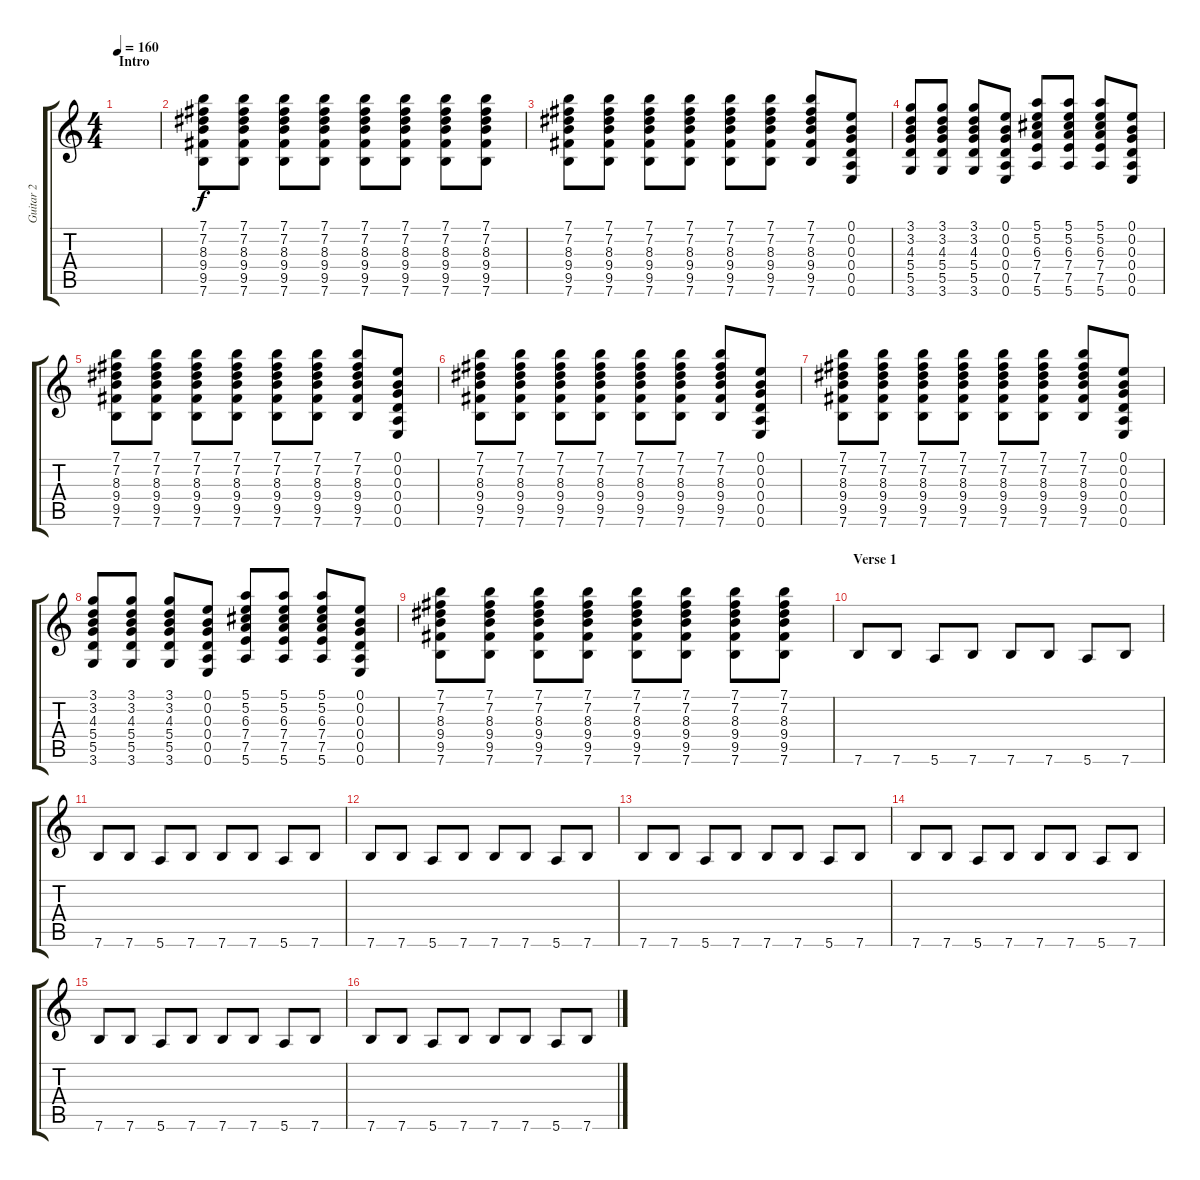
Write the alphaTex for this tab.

\track ("Guitar 2" "Guitar 2") {instrument overdrivenguitar}
\staff {score tabs}
\tuning (E4 B3 G3 D3 A2 E2) {hide}
\ts (4 4)
\section ("" "Intro")
\tempo 160
\clef g2
\ks c
|
(7.1 7.2 8.3 9.4 9.5 7.6).8 (7.1 7.2 8.3 9.4 9.5 7.6).8 (7.1 7.2 8.3 9.4 9.5 7.6).8 (7.1 7.2 8.3 9.4 9.5 7.6).8 (7.1 7.2 8.3 9.4 9.5 7.6).8 (7.1 7.2 8.3 9.4 9.5 7.6).8 (7.1 7.2 8.3 9.4 9.5 7.6).8 (7.1 7.2 8.3 9.4 9.5 7.6).8 |
(7.1 7.2 8.3 9.4 9.5 7.6).8 (7.1 7.2 8.3 9.4 9.5 7.6).8 (7.1 7.2 8.3 9.4 9.5 7.6).8 (7.1 7.2 8.3 9.4 9.5 7.6).8 (7.1 7.2 8.3 9.4 9.5 7.6).8 (7.1 7.2 8.3 9.4 9.5 7.6).8 (7.1 7.2 8.3 9.4 9.5 7.6).8 (0.1 0.2 0.3 0.4 0.5 0.6).8 |
(3.1 3.2 4.3 5.4 5.5 3.6).8 (3.1 3.2 4.3 5.4 5.5 3.6).8 (3.1 3.2 4.3 5.4 5.5 3.6).8 (0.1 0.2 0.3 0.4 0.5 0.6).8 (5.1 5.2 6.3 7.4 7.5 5.6).8 (5.1 5.2 6.3 7.4 7.5 5.6).8 (5.1 5.2 6.3 7.4 7.5 5.6).8 (0.1 0.2 0.3 0.4 0.5 0.6).8 |
(7.1 7.2 8.3 9.4 9.5 7.6).8 (7.1 7.2 8.3 9.4 9.5 7.6).8 (7.1 7.2 8.3 9.4 9.5 7.6).8 (7.1 7.2 8.3 9.4 9.5 7.6).8 (7.1 7.2 8.3 9.4 9.5 7.6).8 (7.1 7.2 8.3 9.4 9.5 7.6).8 (7.1 7.2 8.3 9.4 9.5 7.6).8 (0.1 0.2 0.3 0.4 0.5 0.6).8 |
(7.1 7.2 8.3 9.4 9.5 7.6).8 (7.1 7.2 8.3 9.4 9.5 7.6).8 (7.1 7.2 8.3 9.4 9.5 7.6).8 (7.1 7.2 8.3 9.4 9.5 7.6).8 (7.1 7.2 8.3 9.4 9.5 7.6).8 (7.1 7.2 8.3 9.4 9.5 7.6).8 (7.1 7.2 8.3 9.4 9.5 7.6).8 (0.1 0.2 0.3 0.4 0.5 0.6).8 |
(7.1 7.2 8.3 9.4 9.5 7.6).8 (7.1 7.2 8.3 9.4 9.5 7.6).8 (7.1 7.2 8.3 9.4 9.5 7.6).8 (7.1 7.2 8.3 9.4 9.5 7.6).8 (7.1 7.2 8.3 9.4 9.5 7.6).8 (7.1 7.2 8.3 9.4 9.5 7.6).8 (7.1 7.2 8.3 9.4 9.5 7.6).8 (0.1 0.2 0.3 0.4 0.5 0.6).8 |
(3.1 3.2 4.3 5.4 5.5 3.6).8 (3.1 3.2 4.3 5.4 5.5 3.6).8 (3.1 3.2 4.3 5.4 5.5 3.6).8 (0.1 0.2 0.3 0.4 0.5 0.6).8 (5.1 5.2 6.3 7.4 7.5 5.6).8 (5.1 5.2 6.3 7.4 7.5 5.6).8 (5.1 5.2 6.3 7.4 7.5 5.6).8 (0.1 0.2 0.3 0.4 0.5 0.6).8 |
(7.1 7.2 8.3 9.4 9.5 7.6).8 (7.1 7.2 8.3 9.4 9.5 7.6).8 (7.1 7.2 8.3 9.4 9.5 7.6).8 (7.1 7.2 8.3 9.4 9.5 7.6).8 (7.1 7.2 8.3 9.4 9.5 7.6).8 (7.1 7.2 8.3 9.4 9.5 7.6).8 (7.1 7.2 8.3 9.4 9.5 7.6).8 (7.1 7.2 8.3 9.4 9.5 7.6).8 |
\section ("" "Verse 1")
7.6.8 7.6.8 5.6.8 7.6.8 7.6.8 7.6.8 5.6.8 7.6.8 |
7.6.8 7.6.8 5.6.8 7.6.8 7.6.8 7.6.8 5.6.8 7.6.8 |
7.6.8 7.6.8 5.6.8 7.6.8 7.6.8 7.6.8 5.6.8 7.6.8 |
7.6.8 7.6.8 5.6.8 7.6.8 7.6.8 7.6.8 5.6.8 7.6.8 |
7.6.8 7.6.8 5.6.8 7.6.8 7.6.8 7.6.8 5.6.8 7.6.8 |
7.6.8 7.6.8 5.6.8 7.6.8 7.6.8 7.6.8 5.6.8 7.6.8 |
7.6.8 7.6.8 5.6.8 7.6.8 7.6.8 7.6.8 5.6.8 7.6.8
